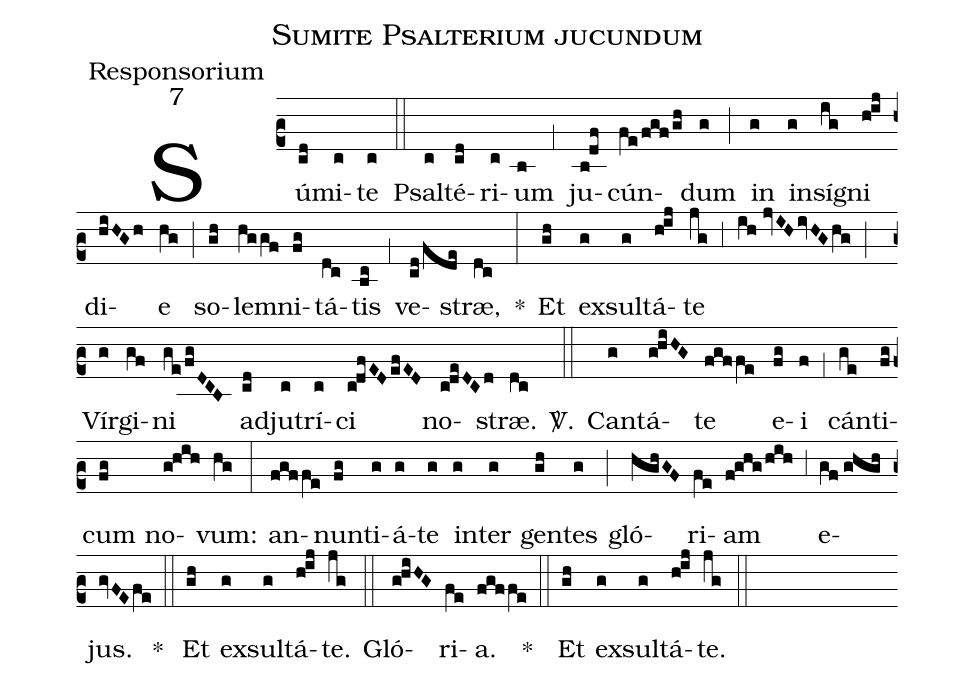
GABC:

name:Sumite Psalterium jucundum;
office-part:Responsorium;
mode:7;
%%
(c2) Sú(cd)mi(c)te(c) (::) Psal(c)té(cd)ri(c)um(b) (;1) ju(b!df)cún(fe/fgf/gh)dum(g) (;) in(g) in(g)sí(ig)gni(h!ij) di(hiHGh)e(hg) (;) so(gh)le(hggf)mni(fg)tá(dc)tis(bc) (;1) ve(cd/fde)stræ,(dc) *(:) Et(gh) ex(g)sul(g)tá(h!ij)te(jg) (;3) (ih//jvIH/ivHG/hg) (;) Vír(g)gi(gf)ni(ge/fgDCB) ad(cd)ju(c)trí(c)ci(c!dfED/efED) no(c!deDCd)stræ.(dc) <sp>V/</sp>.(::) Can(g)tá(g!hiHG)te(fgffe) e(fg)i(f) (;1) cán(ge)ti(fg)cum(fg) no(g!hih)vum:(hg) (:) an(fgffe)nun(fg)ti(g)á(g)te(g) in(g)ter(g) gen(gh)tes(g) (;) gló(hghGF)ri(fe)am(f!ghg/hih) (;3) e(gf//ghgh)jus.(gvFE/fe) *(::) Et(gh) ex(g)sul(g)tá(h!ij)te.(jg) (::) Gló(g!hiHG)ri(fe)a.(fgffe) *(::) Et(gh) ex(g)sul(g)tá(h!ij)te.(jg) (::)
